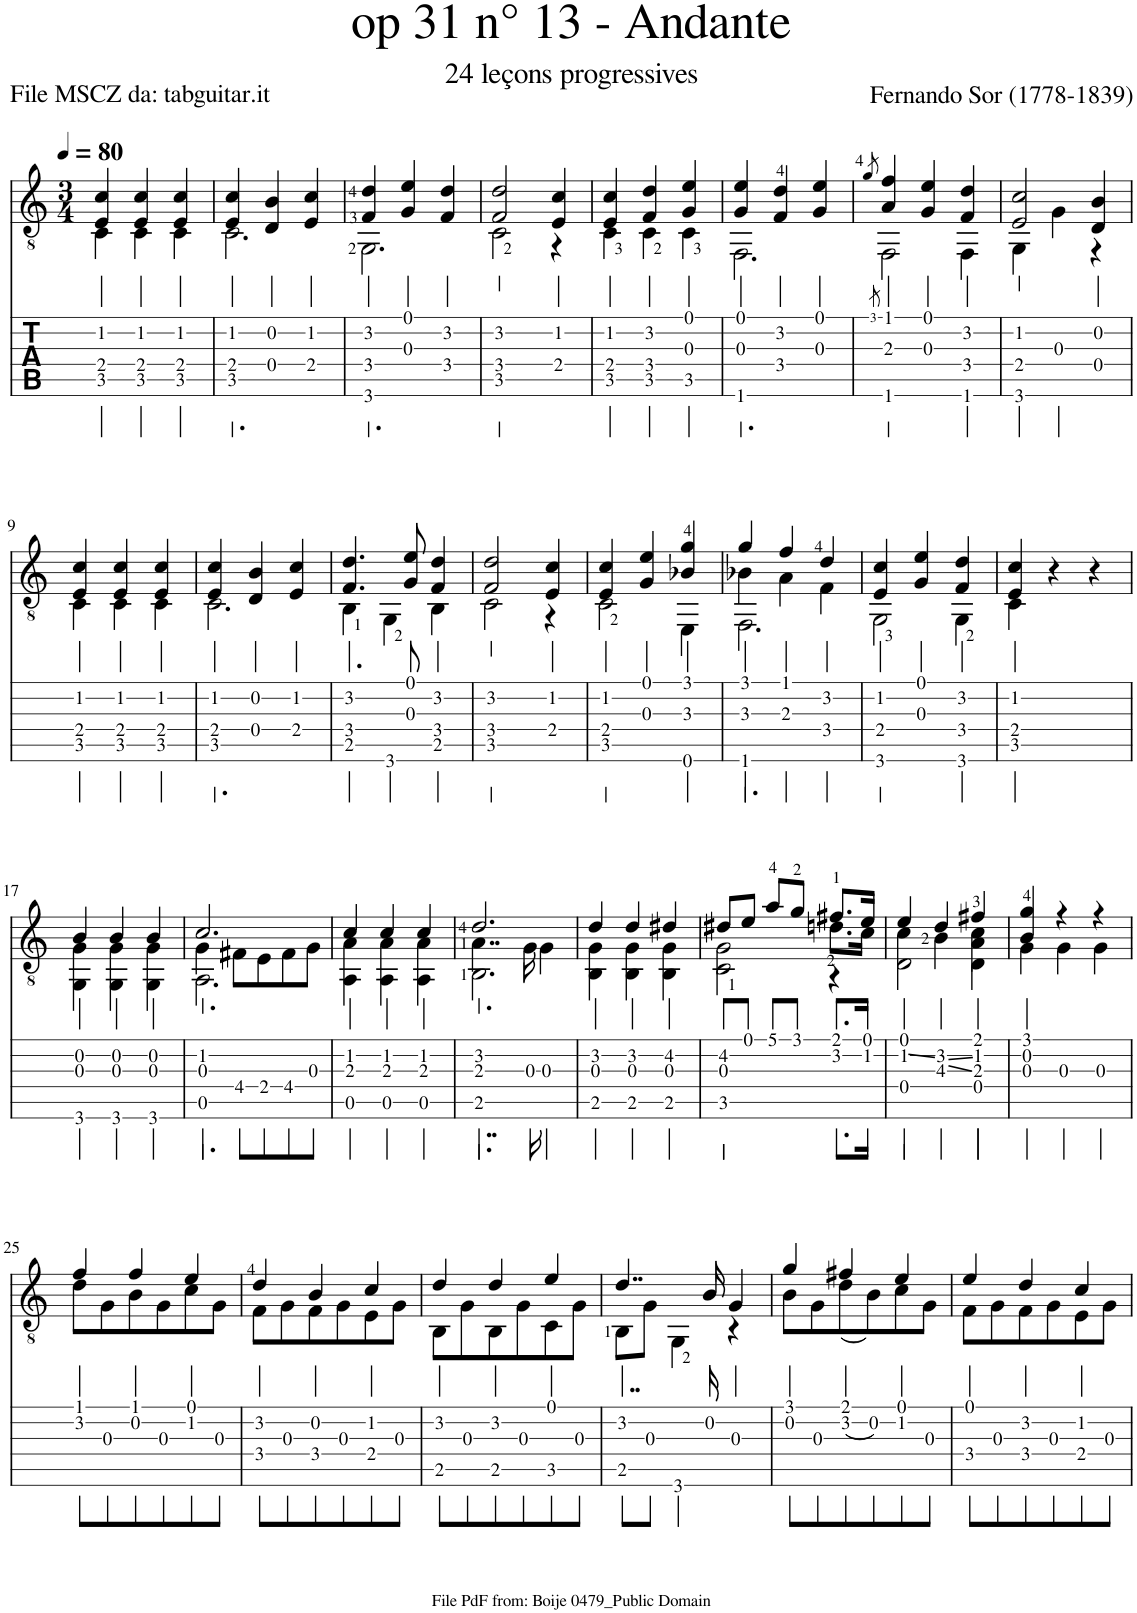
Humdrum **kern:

**kern	**kern
*part2	*part1
*staff2	*staff1
*I"Chitarra classica (Intavolatura)	*I"Classical Guitar
*stria6	*
*	*clefGv2
*k[]	*k[]
*M3/4	*M3/4
*MM80	*MM80
=1	=1
*^	*^
4E/ 4c/	4C\	4E/ 4c/	4C\
4E/ 4c/	4C\	4E/ 4c/	4C\
4E/ 4c/	4C\	4E/ 4c/	4C\
=2	=2	=2	=2
4E/ 4c/	2.C\	4E/ 4c/	2.C\
4D/ 4B/	.	4D/ 4B/	.
4E/ 4c/	.	4E/ 4c/	.
=3	=3	=3	=3
4F/ 4d/	2.GG\	4F/ 4d/	2.GG\
4G/ 4e/	.	4G/ 4e/	.
4F/ 4d/	.	4F/ 4d/	.
=4	=4	=4	=4
2F/ 2d/	2C\	2F/ 2d/	2C\
4E/ 4c/	4r	4E/ 4c/	4r
=5	=5	=5	=5
4E/ 4c/	4C\	4E/ 4c/	4C\
4F/ 4d/	4C\	4F/ 4d/	4C\
4G/ 4e/	4C\	4G/ 4e/	4C\
=6	=6	=6	=6
4G/ 4e/	2.FF\	4G/ 4e/	2.FF\
4F/ 4d/	.	4F/ 4d/	.
4G/ 4e/	.	4G/ 4e/	.
=7	=7	=7	=7
8qg/	.	8qg/	.
4A/ 4f/	2FF\	4A/ 4f/	2FF\
4G/ 4e/	.	4G/ 4e/	.
4F/ 4d/	4FF\	4F/ 4d/	4FF\
=8	=8	=8	=8
2E/ 2c/	4GG\	2E/ 2c/	4GG\
.	4G\	.	4G\
4D/ 4B/	4r	4D/ 4B/	4r
!!LO:LB:g=z	!!
=9	=9	=9	=9
4E/ 4c/	4C\	4E/ 4c/	4C\
4E/ 4c/	4C\	4E/ 4c/	4C\
4E/ 4c/	4C\	4E/ 4c/	4C\
=10	=10	=10	=10
4E/ 4c/	2.C\	4E/ 4c/	2.C\
4D/ 4B/	.	4D/ 4B/	.
4E/ 4c/	.	4E/ 4c/	.
=11	=11	=11	=11
4.F/ 4.d/	4BB\	4.F/ 4.d/	4BB\
.	4GG\	.	4GG\
8G/ 8e/	.	8G/ 8e/	.
4F/ 4d/	4BB\	4F/ 4d/	4BB\
=12	=12	=12	=12
2F/ 2d/	2C\	2F/ 2d/	2C\
4E/ 4c/	4r	4E/ 4c/	4r
=13	=13	=13	=13
4E/ 4c/	2C\	4E/ 4c/	2C\
4G/ 4e/	.	4G/ 4e/	.
4B-X/ 4g/	4EE\	4B-X/ 4g/	4EE\
=14	=14	=14	=14
*	*^	*	*^
4g/	4B-X\	2.FF\	4g/	4B-X\	2.FF\
4f/	4A\	.	4f/	4A\	.
4d/	4F\	.	4d/	4F\	.
*	*v	*v	*	*	*
*	*	*	*v	*v
=15	=15	=15	=15
4E/ 4c/	2GG\	4E/ 4c/	2GG\
4G/ 4e/	.	4G/ 4e/	.
4F/ 4d/	4GG\	4F/ 4d/	4GG\
=16	=16	=16	=16
4E/ 4c/	4C\	4E/ 4c/	4C\
4r	2ryy	4r	2ryy
4r	.	4r	.
!!LO:LB:g=z	!!
=17	=17	=17	=17
4B/	4GG\ 4G\	4B/	4GG\ 4G\
4B/	4GG\ 4G\	4B/	4GG\ 4G\
4B/	4GG\ 4G\	4B/	4GG\ 4G\
=18	=18	=18	=18
*	*^	*	*^
2.c/	4G\	2.AA\	2.c/	4G\	2.AA\
.	8F#X\L	.	.	8F#X\L	.
.	8E\	.	.	8E\	.
.	8F#\	.	.	8F#\	.
.	8G\J	.	.	8G\J	.
*	*v	*v	*	*	*
*	*	*	*v	*v
=19	=19	=19	=19
4c/	4AA\ 4A\	4c/	4AA\ 4A\
4c/	4AA\ 4A\	4c/	4AA\ 4A\
4c/	4AA\ 4A\	4c/	4AA\ 4A\
=20	=20	=20	=20
*	*^	*	*^
2.d/	4..A\	2.BB\	2.d/	4..A\	2.BB\
.	16G\	.	.	16G\	.
.	4G\	.	.	4G\	.
*	*v	*v	*	*	*
*	*	*	*v	*v
=21	=21	=21	=21
4d/	4BB\ 4G\	4d/	4BB\ 4G\
4d/	4BB\ 4G\	4d/	4BB\ 4G\
4d#X/	4BB\ 4G\	4d#X/	4BB\ 4G\
=22	=22	=22	=22
*	*^	*	*^
8d#X/L	2G\	2C\	8d#X/L	2G\	2C\
8e/J	.	.	8e/J	.	.
8a/L	.	.	8a/L	.	.
8g/J	.	.	8g/J	.	.
8.f#X/L	8.dn\L	4r	8.f#X/L	8.dn\L	4r
16e/Jk	16c\Jk	.	16e/Jk	16c\Jk	.
=23	=23	=23	=23	=23	=23
4e/	4c\	2D\	4e/	4c\	2D\
4d/	4B\	.	4d/	4B\	.
4f#X/	4A\ 4c\	4D\	4f#X/	4A\ 4c\	4D\
*	*v	*v	*	*	*
*	*	*	*v	*v
=24	=24	=24	=24
4B/ 4g/	4G\	4B/ 4g/	4G\
4r	4G\	4r	4G\
4r	4G\	4r	4G\
!!LO:LB:g=z	!!
=25	=25	=25	=25
4f/	8d\L	4f/	8d\L
.	8G\	.	8G\
4f/	8B\	4f/	8B\
.	8G\	.	8G\
4e/	8c\	4e/	8c\
.	8G\J	.	8G\J
=26	=26	=26	=26
4d/	8F\L	4d/	8F\L
.	8G\	.	8G\
4B/	8F\	4B/	8F\
.	8G\	.	8G\
4c/	8E\	4c/	8E\
.	8G\J	.	8G\J
=27	=27	=27	=27
4d/	8BB\L	4d/	8BB\L
.	8G\	.	8G\
4d/	8BB\	4d/	8BB\
.	8G\	.	8G\
4e/	8C\	4e/	8C\
.	8G\J	.	8G\J
=28	=28	=28	=28
4..d/	8BB\L	4..d/	8BB\L
.	8G\J	.	8G\J
.	4GG\	.	4GG\
16B/	.	16B/	.
4G/	4r	4G/	4r
=29	=29	=29	=29
4g/	8B\L	4g/	8B\L
.	8G\	.	8G\
4f#X/	(8d\	4f#X/	(8d\
.	8B\)	.	8B\)
4e/	8c\	4e/	8c\
.	8G\J	.	8G\J
=30	=30	=30	=30
4e/	8F\L	4e/	8F\L
.	8G\	.	8G\
4d/	8F\	4d/	8F\
.	8G\	.	8G\
4c/	8E\	4c/	8E\
.	8G\J	.	8G\J
*v	*v	*	*
*	*v	*v
=	=
*-	*-
